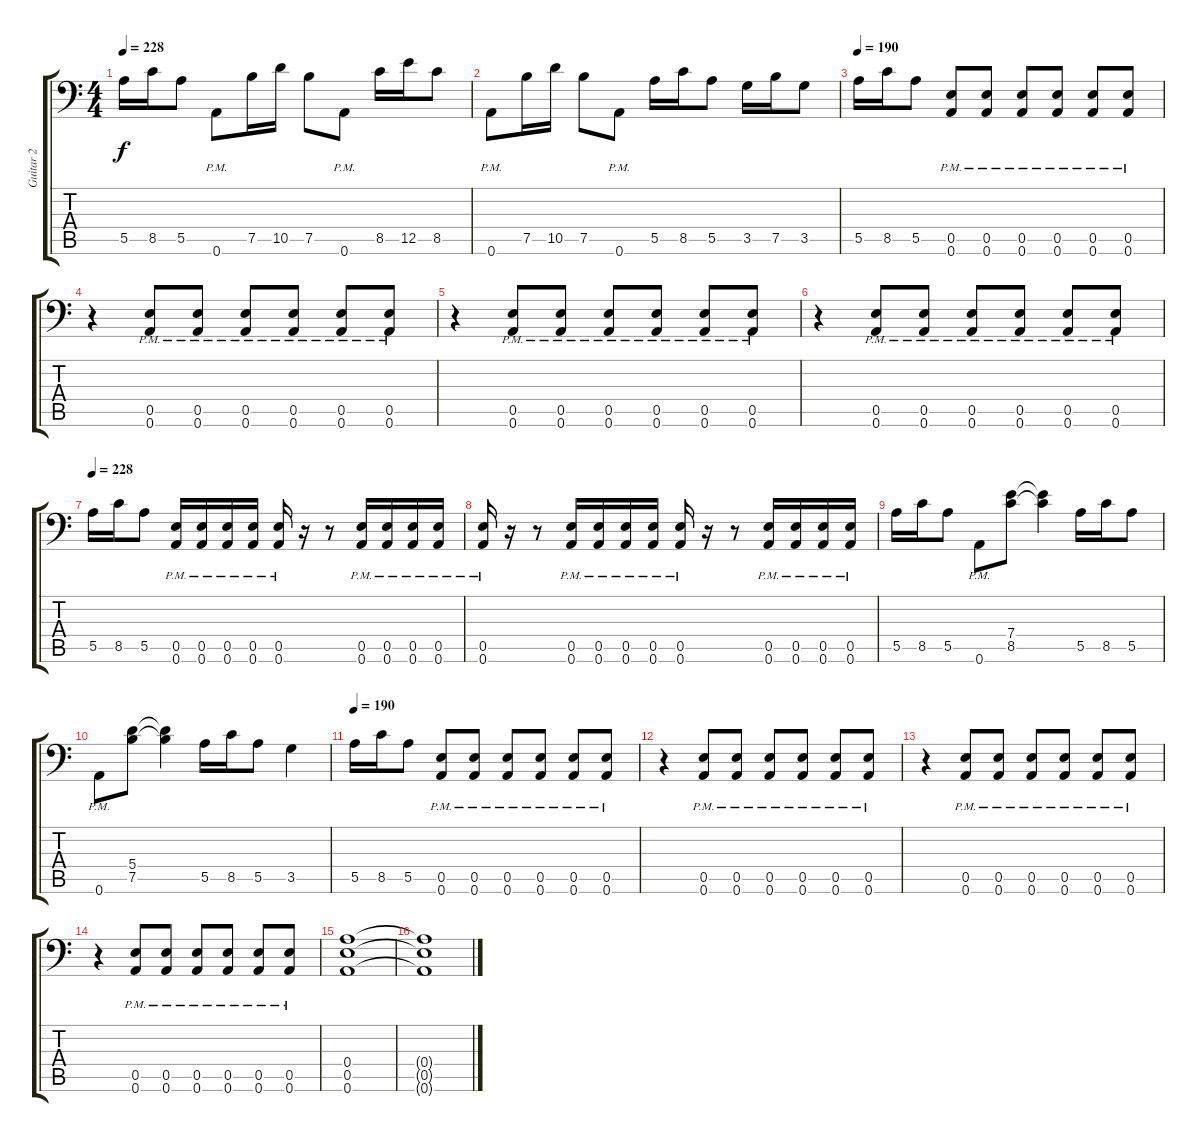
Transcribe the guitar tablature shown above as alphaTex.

\track ("Guitar 2" "Guitar 2") {instrument distortionguitar}
\staff {score tabs}
\tuning (B3 Gb3 D3 A2 E2 A1) {hide}
\ts (4 4)
\tempo 228
\clef f4
\ks c
5.5.16{dy f} 8.5.16 5.5.8 0.6{pm}.8 7.5.16 10.5.16 7.5.8 0.6{pm}.8 8.5.16 12.5.16 8.5.8 |
0.6{pm}.8 7.5.16 10.5.16 7.5.8 0.6{pm}.8 5.5.16 8.5.16 5.5.8 3.5.16 7.5.16 3.5.8 |
\tempo 190
5.5.16 8.5.16 5.5.8 (0.5{pm} 0.6{pm}).8 (0.5{pm} 0.6{pm}).8 (0.5{pm} 0.6{pm}).8 (0.5{pm} 0.6{pm}).8 (0.5{pm} 0.6{pm}).8 (0.5{pm} 0.6{pm}).8 |
r.4 (0.5{pm} 0.6{pm}).8 (0.5{pm} 0.6{pm}).8 (0.5{pm} 0.6{pm}).8 (0.5{pm} 0.6{pm}).8 (0.5{pm} 0.6{pm}).8 (0.5{pm} 0.6{pm}).8 |
r.4 (0.5{pm} 0.6{pm}).8 (0.5{pm} 0.6{pm}).8 (0.5{pm} 0.6{pm}).8 (0.5{pm} 0.6{pm}).8 (0.5{pm} 0.6{pm}).8 (0.5{pm} 0.6{pm}).8 |
r.4 (0.5{pm} 0.6{pm}).8 (0.5{pm} 0.6{pm}).8 (0.5{pm} 0.6{pm}).8 (0.5{pm} 0.6{pm}).8 (0.5{pm} 0.6{pm}).8 (0.5{pm} 0.6{pm}).8 |
\tempo 228
5.5.16 8.5.16 5.5.8 (0.5{pm} 0.6{pm}).16 (0.5{pm} 0.6{pm}).16 (0.5{pm} 0.6{pm}).16 (0.5{pm} 0.6{pm}).16 (0.5{pm} 0.6{pm}).16 r.16 r.8 (0.5{pm} 0.6{pm}).16 (0.5{pm} 0.6{pm}).16 (0.5{pm} 0.6{pm}).16 (0.5{pm} 0.6{pm}).16 |
(0.5{pm} 0.6{pm}).16 r.16 r.8 (0.5{pm} 0.6{pm}).16 (0.5{pm} 0.6{pm}).16 (0.5{pm} 0.6{pm}).16 (0.5{pm} 0.6{pm}).16 (0.5{pm} 0.6{pm}).16 r.16 r.8 (0.5{pm} 0.6{pm}).16 (0.5{pm} 0.6{pm}).16 (0.5{pm} 0.6{pm}).16 (0.5{pm} 0.6{pm}).16 |
5.5.16 8.5.16 5.5.8 0.6{pm}.8 (7.4 8.5).8 (7.4{t} 8.5{t}).4 5.5.16 8.5.16 5.5.8 |
0.6{pm}.8 (5.4 7.5).8 (5.4{t} 7.5{t}).4 5.5.16 8.5.16 5.5.8 3.5.4 |
\tempo 190
5.5.16 8.5.16 5.5.8 (0.5{pm} 0.6{pm}).8 (0.5{pm} 0.6{pm}).8 (0.5{pm} 0.6{pm}).8 (0.5{pm} 0.6{pm}).8 (0.5{pm} 0.6{pm}).8 (0.5{pm} 0.6{pm}).8 |
r.4 (0.5{pm} 0.6{pm}).8 (0.5{pm} 0.6{pm}).8 (0.5{pm} 0.6{pm}).8 (0.5{pm} 0.6{pm}).8 (0.5{pm} 0.6{pm}).8 (0.5{pm} 0.6{pm}).8 |
r.4 (0.5{pm} 0.6{pm}).8 (0.5{pm} 0.6{pm}).8 (0.5{pm} 0.6{pm}).8 (0.5{pm} 0.6{pm}).8 (0.5{pm} 0.6{pm}).8 (0.5{pm} 0.6{pm}).8 |
r.4 (0.5{pm} 0.6{pm}).8 (0.5{pm} 0.6{pm}).8 (0.5{pm} 0.6{pm}).8 (0.5{pm} 0.6{pm}).8 (0.5{pm} 0.6{pm}).8 (0.5{pm} 0.6{pm}).8 |
(0.4 0.5 0.6).1 |
(0.4{t} 0.5{t} 0.6{t}).1
